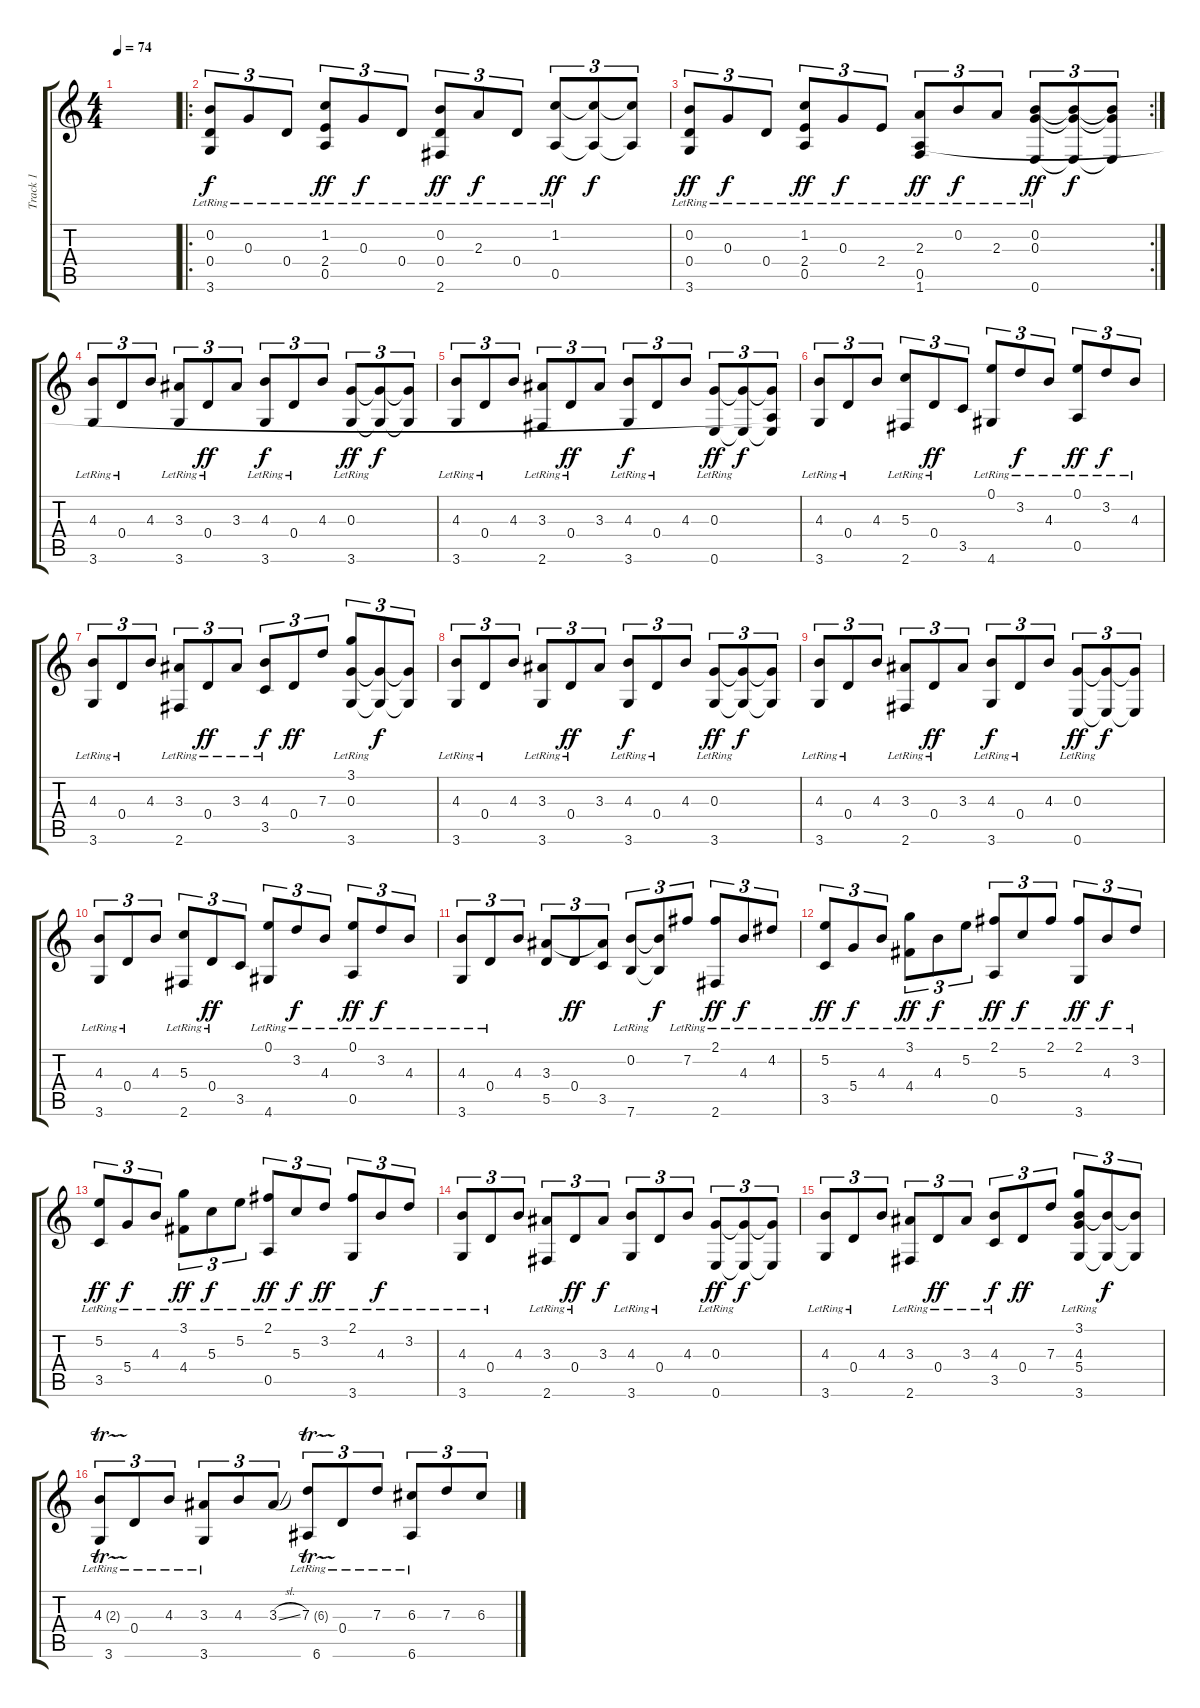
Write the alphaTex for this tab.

\track ("Track 1" "Track 1") {instrument acousticguitarnylon}
\staff {score tabs}
\tuning (E4 B3 G3 D3 A2 E2) {hide}
\ts (4 4)
\tempo 74
\clef g2
\ks c
|
\ro
(0.2{lr} 0.4{lr} 3.6{lr}).8{tu (3 2)} 0.3{lr}.8{tu (3 2) dy f} 0.4{lr}.8{tu (3 2)} (1.2{lr} 2.4{lr} 0.5{lr}).8{tu (3 2) dy ff} 0.3{lr}.8{tu (3 2) dy f} 0.4{lr}.8{tu (3 2)} (0.2{lr} 0.4{lr} 2.6{lr}).8{tu (3 2) dy ff} 2.3{lr}.8{tu (3 2) dy f} 0.4{lr}.8{tu (3 2)} (1.2{lr} 0.5{lr}).8{tu (3 2) dy ff} (1.2{t} 0.5{t}).8{tu (3 2) dy f} (1.2{t} 0.5{t}).8{tu (3 2)} |
\rc 2
(0.2{lr} 0.4{lr} 3.6{lr}).8{tu (3 2) dy ff} 0.3{lr}.8{tu (3 2) dy f} 0.4{lr}.8{tu (3 2)} (1.2{lr} 2.4{lr} 0.5{lr}).8{tu (3 2) dy ff} 0.3{lr}.8{tu (3 2) dy f} 2.4{lr}.8{tu (3 2)} (2.3{lr} 0.5{lr} 1.6{lr}).8{tu (3 2) dy ff} 0.2{lr}.8{tu (3 2) dy f} 2.3{lr}.8{tu (3 2)} (0.2{lr} 0.3 0.6{lr}).8{tu (3 2) dy ff} (0.2{t} 0.3{t} 0.6{t}).8{tu (3 2) dy f} (0.2{t} 0.3{t} 0.6{t}).8{tu (3 2)} |
(4.3{lr} 3.6{lr}).8{tu (3 2)} 0.4{lr}.8{tu (3 2)} 4.3.8{tu (3 2)} (3.3{lr} 3.6{lr}).8{tu (3 2)} 0.4{lr}.8{tu (3 2) dy ff} 3.3.8{tu (3 2)} (4.3{lr} 3.6{lr}).8{tu (3 2) dy f} 0.4{lr}.8{tu (3 2)} 4.3.8{tu (3 2)} (0.3{lr} 3.6{lr}).8{tu (3 2) dy ff} (0.3{t} 3.6{t}).8{tu (3 2) dy f} (0.3{t} 3.6{t}).8{tu (3 2)} |
(4.3{lr} 3.6{lr}).8{tu (3 2)} 0.4{lr}.8{tu (3 2)} 4.3.8{tu (3 2)} (3.3{lr} 2.6{lr}).8{tu (3 2)} 0.4{lr}.8{tu (3 2) dy ff} 3.3.8{tu (3 2)} (4.3{lr} 3.6{lr}).8{tu (3 2) dy f} 0.4{lr}.8{tu (3 2)} 4.3.8{tu (3 2)} (0.3{lr} 0.6{lr}).8{tu (3 2) dy ff} (0.3{t} 0.6{t}).8{tu (3 2) dy f} (0.3{t} 0.5{t} 0.6{t}).8{tu (3 2)} |
(4.3{lr} 3.6{lr}).8{tu (3 2)} 0.4{lr}.8{tu (3 2)} 4.3.8{tu (3 2)} (5.3{lr} 2.6{lr}).8{tu (3 2)} 0.4{lr}.8{tu (3 2) dy ff} 3.5.8{tu (3 2)} (0.1{lr} 4.6{lr}).8{tu (3 2)} 3.2{lr}.8{tu (3 2) dy f} 4.3{lr}.8{tu (3 2)} (0.1{lr} 0.5{lr}).8{tu (3 2) dy ff} 3.2{lr}.8{tu (3 2) dy f} 4.3{lr}.8{tu (3 2)} |
(4.3{lr} 3.6{lr}).8{tu (3 2)} 0.4{lr}.8{tu (3 2)} 4.3.8{tu (3 2)} (3.3{lr} 2.6{lr}).8{tu (3 2)} 0.4{lr}.8{tu (3 2) dy ff} 3.3{lr}.8{tu (3 2)} (4.3 3.5{lr}).8{tu (3 2) dy f} 0.4.8{tu (3 2) dy ff} 7.3.8{tu (3 2)} (3.1{lr} 0.3 3.6{lr}).8{tu (3 2)} (0.3{t} 3.6{t}).8{tu (3 2) dy f} (0.3{t} 3.6{t}).8{tu (3 2)} |
(4.3{lr} 3.6{lr}).8{tu (3 2)} 0.4{lr}.8{tu (3 2)} 4.3.8{tu (3 2)} (3.3{lr} 3.6{lr}).8{tu (3 2)} 0.4{lr}.8{tu (3 2) dy ff} 3.3.8{tu (3 2)} (4.3{lr} 3.6{lr}).8{tu (3 2) dy f} 0.4{lr}.8{tu (3 2)} 4.3.8{tu (3 2)} (0.3{lr} 3.6{lr}).8{tu (3 2) dy ff} (0.3{t} 3.6{t}).8{tu (3 2) dy f} (0.3{t} 3.6{t}).8{tu (3 2)} |
(4.3{lr} 3.6{lr}).8{tu (3 2)} 0.4{lr}.8{tu (3 2)} 4.3.8{tu (3 2)} (3.3{lr} 2.6{lr}).8{tu (3 2)} 0.4{lr}.8{tu (3 2) dy ff} 3.3.8{tu (3 2)} (4.3{lr} 3.6{lr}).8{tu (3 2) dy f} 0.4{lr}.8{tu (3 2)} 4.3.8{tu (3 2)} (0.3{lr} 0.6{lr}).8{tu (3 2) dy ff} (0.3{t} 0.6{t}).8{tu (3 2) dy f} (0.3{t} 0.6{t}).8{tu (3 2)} |
(4.3{lr} 3.6{lr}).8{tu (3 2)} 0.4{lr}.8{tu (3 2)} 4.3.8{tu (3 2)} (5.3{lr} 2.6{lr}).8{tu (3 2)} 0.4{lr}.8{tu (3 2) dy ff} 3.5.8{tu (3 2)} (0.1{lr} 4.6{lr}).8{tu (3 2)} 3.2{lr}.8{tu (3 2) dy f} 4.3{lr}.8{tu (3 2)} (0.1{lr} 0.5{lr}).8{tu (3 2) dy ff} 3.2{lr}.8{tu (3 2) dy f} 4.3{lr}.8{tu (3 2)} |
(4.3{lr} 3.6{lr}).8{tu (3 2)} 0.4{lr}.8{tu (3 2)} 4.3.8{tu (3 2)} (3.3 5.5).8{tu (3 2)} 0.4.8{tu (3 2) dy ff} (3.3{t} 3.5).8{tu (3 2)} (0.2{lr} 7.6{lr}).8{tu (3 2)} (0.2{t} 7.6{t}).8{tu (3 2) dy f} 7.2{lr}.8{tu (3 2)} (2.1{lr} 2.6{lr}).8{tu (3 2) dy ff} 4.3{lr}.8{tu (3 2) dy f} 4.2{lr}.8{tu (3 2)} |
(5.2{lr} 3.5{lr}).8{tu (3 2) dy ff} 5.4{lr}.8{tu (3 2) dy f} 4.3{lr}.8{tu (3 2)} (3.1{lr} 4.4{lr}).8{tu (3 2) dy ff} 4.3{lr}.8{tu (3 2) dy f} 5.2{lr}.8{tu (3 2)} (2.1{lr} 0.5{lr}).8{tu (3 2) dy ff} 5.3{lr}.8{tu (3 2) dy f} 2.1{lr}.8{tu (3 2)} (2.1{lr} 3.6{lr}).8{tu (3 2) dy ff} 4.3{lr}.8{tu (3 2) dy f} 3.2{lr}.8{tu (3 2)} |
(5.2{lr} 3.5{lr}).8{tu (3 2) dy ff} 5.4{lr}.8{tu (3 2) dy f} 4.3{lr}.8{tu (3 2)} (3.1{lr} 4.4{lr}).8{tu (3 2) dy ff} 5.3{lr}.8{tu (3 2) dy f} 5.2{lr}.8{tu (3 2)} (2.1{lr} 0.5{lr}).8{tu (3 2) dy ff} 5.3{lr}.8{tu (3 2) dy f} 3.2{lr}.8{tu (3 2) dy ff} (2.1{lr} 3.6{lr}).8{tu (3 2)} 4.3{lr}.8{tu (3 2) dy f} 3.2{lr}.8{tu (3 2)} |
(4.3{lr} 3.6{lr}).8{tu (3 2)} 0.4{lr}.8{tu (3 2)} 4.3.8{tu (3 2)} (3.3{lr} 2.6{lr}).8{tu (3 2)} 0.4{lr}.8{tu (3 2) dy ff} 3.3.8{tu (3 2) dy f} (4.3{lr} 3.6{lr}).8{tu (3 2)} 0.4{lr}.8{tu (3 2)} 4.3.8{tu (3 2)} (0.3{lr} 0.6{lr}).8{tu (3 2) dy ff} (0.3{t} 0.6{t}).8{tu (3 2) dy f} (0.3{t} 0.6{t}).8{tu (3 2)} |
(4.3{lr} 3.6{lr}).8{tu (3 2)} 0.4{lr}.8{tu (3 2)} 4.3.8{tu (3 2)} (3.3{lr} 2.6{lr}).8{tu (3 2)} 0.4{lr}.8{tu (3 2) dy ff} 3.3{lr}.8{tu (3 2)} (4.3 3.5{lr}).8{tu (3 2) dy f} 0.4.8{tu (3 2) dy ff} 7.3.8{tu (3 2)} (3.1{lr} 4.3 5.4 3.6{lr}).8{tu (3 2)} (4.3{t} 3.6{t}).8{tu (3 2) dy f} (4.3{t} 3.6{t}).8{tu (3 2)} |
(4.3{tr (2 64)} 3.6{lr}).8{tu (3 2)} 0.4{lr}.8{tu (3 2)} 4.3{lr}.8{tu (3 2)} (3.3{lr} 3.6).8{tu (3 2)} 4.3.8{tu (3 2)} 3.3{sl}.8{tu (3 2)} (7.3{tr (6 64)} 6.6{lr}).8{tu (3 2)} 0.4{lr}.8{tu (3 2)} 7.3{lr}.8{tu (3 2)} (6.3{lr} 6.6{lr}).8{tu (3 2)} 7.3.8{tu (3 2)} 6.3{sl}.8{tu (3 2)}
